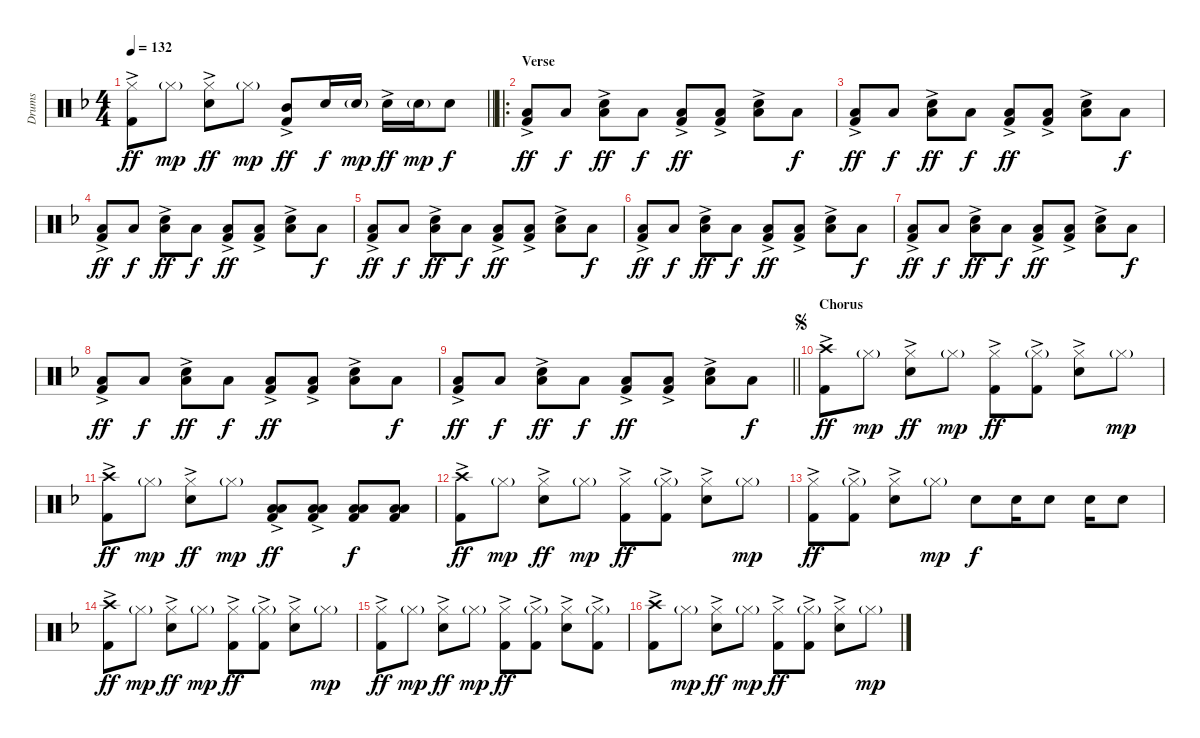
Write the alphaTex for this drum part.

\track ("Drums" "Drums") {instrument percussion}
\staff {score}
\articulation defaults
\ts (4 4)
\tempo 132
\clef neutral
\barLineRight lightlight
\ks f
("Hi-Hat (closed)" "Kick (hit) 2"{ac}).8{dy ff} "Hi-Hat (closed)"{g}.8{dy mp} ("Hi-Hat (closed)" "Snare (hit) 2"{ac}).8{dy ff} "Hi-Hat (closed)"{g}.8{dy mp} ("Mid Tom (hit)"{ac} "Kick (hit) 2"{ac}).8{dy ff} "Snare (hit) 2".16{dy f} "Snare (hit) 2"{g}.16{dy mp} "Snare (hit) 2"{ac}.16{dy ff} "Snare (hit) 2"{g}.16{dy mp} "Snare (hit) 2".8{dy f} |
\ro
\section ("" "Verse")
("Low Floor Tom (hit)"{ac} "Kick (hit) 2"{ac}).8{dy ff} "Low Floor Tom (hit)".8{dy f} ("Snare (hit) 2"{ac} "Low Floor Tom (hit)"{ac}).8{dy ff} "Low Floor Tom (hit)".8{dy f} ("Low Floor Tom (hit)"{ac} "Kick (hit) 2"{ac}).8{dy ff} ("Low Floor Tom (hit)" "Kick (hit) 2"{ac}).8 ("Snare (hit) 2"{ac} "Low Floor Tom (hit)"{ac}).8 "Low Floor Tom (hit)".8{dy f} |
("Low Floor Tom (hit)"{ac} "Kick (hit) 2"{ac}).8{dy ff} "Low Floor Tom (hit)".8{dy f} ("Snare (hit) 2"{ac} "Low Floor Tom (hit)"{ac}).8{dy ff} "Low Floor Tom (hit)".8{dy f} ("Low Floor Tom (hit)"{ac} "Kick (hit) 2"{ac}).8{dy ff} ("Low Floor Tom (hit)" "Kick (hit) 2"{ac}).8 ("Snare (hit) 2"{ac} "Low Floor Tom (hit)"{ac}).8 "Low Floor Tom (hit)".8{dy f} |
("Low Floor Tom (hit)"{ac} "Kick (hit) 2"{ac}).8{dy ff} "Low Floor Tom (hit)".8{dy f} ("Snare (hit) 2"{ac} "Low Floor Tom (hit)"{ac}).8{dy ff} "Low Floor Tom (hit)".8{dy f} ("Low Floor Tom (hit)"{ac} "Kick (hit) 2"{ac}).8{dy ff} ("Low Floor Tom (hit)" "Kick (hit) 2"{ac}).8 ("Snare (hit) 2"{ac} "Low Floor Tom (hit)"{ac}).8 "Low Floor Tom (hit)".8{dy f} |
("Low Floor Tom (hit)"{ac} "Kick (hit) 2"{ac}).8{dy ff} "Low Floor Tom (hit)".8{dy f} ("Snare (hit) 2"{ac} "Low Floor Tom (hit)"{ac}).8{dy ff} "Low Floor Tom (hit)".8{dy f} ("Low Floor Tom (hit)"{ac} "Kick (hit) 2"{ac}).8{dy ff} ("Low Floor Tom (hit)" "Kick (hit) 2"{ac}).8 ("Snare (hit) 2"{ac} "Low Floor Tom (hit)"{ac}).8 "Low Floor Tom (hit)".8{dy f} |
("Low Floor Tom (hit)"{ac} "Kick (hit) 2"{ac}).8{dy ff} "Low Floor Tom (hit)".8{dy f} ("Snare (hit) 2"{ac} "Low Floor Tom (hit)"{ac}).8{dy ff} "Low Floor Tom (hit)".8{dy f} ("Low Floor Tom (hit)"{ac} "Kick (hit) 2"{ac}).8{dy ff} ("Low Floor Tom (hit)" "Kick (hit) 2"{ac}).8 ("Snare (hit) 2"{ac} "Low Floor Tom (hit)"{ac}).8 "Low Floor Tom (hit)".8{dy f} |
("Low Floor Tom (hit)"{ac} "Kick (hit) 2"{ac}).8{dy ff} "Low Floor Tom (hit)".8{dy f} ("Snare (hit) 2"{ac} "Low Floor Tom (hit)"{ac}).8{dy ff} "Low Floor Tom (hit)".8{dy f} ("Low Floor Tom (hit)"{ac} "Kick (hit) 2"{ac}).8{dy ff} ("Low Floor Tom (hit)" "Kick (hit) 2"{ac}).8 ("Snare (hit) 2"{ac} "Low Floor Tom (hit)"{ac}).8 "Low Floor Tom (hit)".8{dy f} |
("Low Floor Tom (hit)"{ac} "Kick (hit) 2"{ac}).8{dy ff} "Low Floor Tom (hit)".8{dy f} ("Snare (hit) 2"{ac} "Low Floor Tom (hit)"{ac}).8{dy ff} "Low Floor Tom (hit)".8{dy f} ("Low Floor Tom (hit)"{ac} "Kick (hit) 2"{ac}).8{dy ff} ("Low Floor Tom (hit)" "Kick (hit) 2"{ac}).8 ("Snare (hit) 2"{ac} "Low Floor Tom (hit)"{ac}).8 "Low Floor Tom (hit)".8{dy f} |
\barLineRight lightlight
("Low Floor Tom (hit)"{ac} "Kick (hit) 2"{ac}).8{dy ff} "Low Floor Tom (hit)".8{dy f} ("Snare (hit) 2"{ac} "Low Floor Tom (hit)"{ac}).8{dy ff} "Low Floor Tom (hit)".8{dy f} ("Low Floor Tom (hit)"{ac} "Kick (hit) 2"{ac}).8{dy ff} ("Low Floor Tom (hit)" "Kick (hit) 2"{ac}).8 ("Snare (hit) 2"{ac} "Low Floor Tom (hit)"{ac}).8 "Low Floor Tom (hit)".8{dy f} |
\section ("" "Chorus")
\jump segno
("Crash high (hit)" "Kick (hit) 2"{ac}).8{dy ff} "Hi-Hat (closed)"{g}.8{dy mp} ("Hi-Hat (closed)" "Snare (hit) 2"{ac}).8{dy ff} "Hi-Hat (closed)"{g}.8{dy mp} ("Hi-Hat (closed)" "Kick (hit) 2"{ac}).8{dy ff} ("Hi-Hat (closed)"{g} "Kick (hit) 2"{ac}).8 ("Hi-Hat (closed)" "Snare (hit) 2"{ac}).8 "Hi-Hat (closed)"{g}.8{dy mp} |
("Crash high (hit)" "Kick (hit) 2"{ac}).8{dy ff} "Hi-Hat (closed)"{g}.8{dy mp} ("Hi-Hat (closed)" "Snare (hit) 2"{ac}).8{dy ff} "Hi-Hat (closed)"{g}.8{dy mp} ("Low Tom (hit)" "Low Floor Tom (hit)" "Kick (hit) 2"{ac}).8{dy ff} ("Low Tom (hit)" "Low Floor Tom (hit)" "Kick (hit) 2"{ac}).8 ("Low Tom (hit)" "Low Floor Tom (hit)" "Kick (hit) 2").8{dy f} ("Low Tom (hit)" "Low Floor Tom (hit)" "Kick (hit) 2").8 |
("Crash high (hit)" "Kick (hit) 2"{ac}).8{dy ff} "Hi-Hat (closed)"{g}.8{dy mp} ("Hi-Hat (closed)" "Snare (hit) 2"{ac}).8{dy ff} "Hi-Hat (closed)"{g}.8{dy mp} ("Hi-Hat (closed)" "Kick (hit) 2"{ac}).8{dy ff} ("Hi-Hat (closed)"{g} "Kick (hit) 2"{ac}).8 ("Hi-Hat (closed)" "Snare (hit) 2"{ac}).8 "Hi-Hat (closed)"{g}.8{dy mp} |
("Hi-Hat (closed)" "Kick (hit) 2"{ac}).8{dy ff} ("Hi-Hat (closed)"{g} "Kick (hit) 2"{ac}).8 ("Hi-Hat (closed)" "Snare (hit) 2"{ac}).8 "Hi-Hat (closed)"{g}.8{dy mp} "Snare (hit) 2".8{dy f} "Snare (hit) 2".16 "Snare (hit) 2".8 "Snare (hit) 2".16 "Snare (hit) 2".8 |
("Crash high (hit)" "Kick (hit) 2"{ac}).8{dy ff} "Hi-Hat (closed)"{g}.8{dy mp} ("Hi-Hat (closed)" "Snare (hit) 2"{ac}).8{dy ff} "Hi-Hat (closed)"{g}.8{dy mp} ("Hi-Hat (closed)" "Kick (hit) 2"{ac}).8{dy ff} ("Hi-Hat (closed)"{g} "Kick (hit) 2"{ac}).8 ("Hi-Hat (closed)" "Snare (hit) 2"{ac}).8 "Hi-Hat (closed)"{g}.8{dy mp} |
("Hi-Hat (closed)" "Kick (hit) 2"{ac}).8{dy ff} "Hi-Hat (closed)"{g}.8{dy mp} ("Hi-Hat (closed)" "Snare (hit) 2"{ac}).8{dy ff} "Hi-Hat (closed)"{g}.8{dy mp} ("Hi-Hat (closed)" "Kick (hit) 2"{ac}).8{dy ff} ("Hi-Hat (closed)"{g} "Kick (hit) 2"{ac}).8 ("Hi-Hat (closed)" "Snare (hit) 2"{ac}).8 ("Hi-Hat (closed)"{g} "Kick (hit) 2"{ac}).8 |
("Crash high (hit)" "Kick (hit) 2"{ac}).8 "Hi-Hat (closed)"{g}.8{dy mp} ("Hi-Hat (closed)" "Snare (hit) 2"{ac}).8{dy ff} "Hi-Hat (closed)"{g}.8{dy mp} ("Hi-Hat (closed)" "Kick (hit) 2"{ac}).8{dy ff} ("Hi-Hat (closed)"{g} "Kick (hit) 2"{ac}).8 ("Hi-Hat (closed)" "Snare (hit) 2"{ac}).8 "Hi-Hat (closed)"{g}.8{dy mp}
